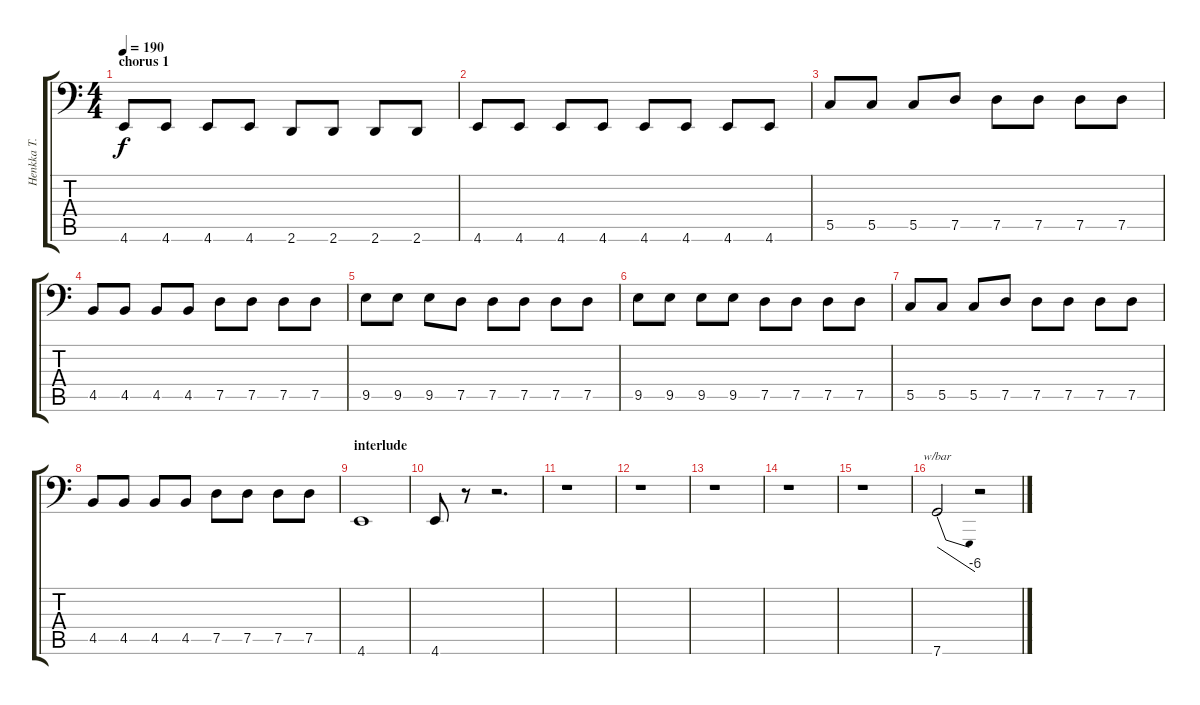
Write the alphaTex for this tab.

\track ("Henkka T. Blacksmith" "Henkka T. ") {instrument electricbassfinger}
\staff {score tabs}
\tuning (D3 A2 F2 C2 G1 C1) {hide}
\ts (4 4)
\section ("" "chorus 1")
\tempo 190
\clef f4
\ks c
4.6.8{dy f} 4.6.8 4.6.8 4.6.8 2.6.8 2.6.8 2.6.8 2.6.8 |
4.6.8 4.6.8 4.6.8 4.6.8 4.6.8 4.6.8 4.6.8 4.6.8 |
5.5.8 5.5.8 5.5.8 7.5.8 7.5.8 7.5.8 7.5.8 7.5.8 |
4.5.8 4.5.8 4.5.8 4.5.8 7.5.8 7.5.8 7.5.8 7.5.8 |
9.5.8 9.5.8 9.5.8 7.5.8 7.5.8 7.5.8 7.5.8 7.5.8 |
9.5.8 9.5.8 9.5.8 9.5.8 7.5.8 7.5.8 7.5.8 7.5.8 |
5.5.8 5.5.8 5.5.8 7.5.8 7.5.8 7.5.8 7.5.8 7.5.8 |
4.5.8 4.5.8 4.5.8 4.5.8 7.5.8 7.5.8 7.5.8 7.5.8 |
\section ("" "interlude")
4.6.1 |
4.6.8 r.8 r.2{d} |
r.1 |
r.1 |
r.1 |
r.1 |
r.1 |
7.6.2{tbe (dive default 0 0 60 -24)} r.2
